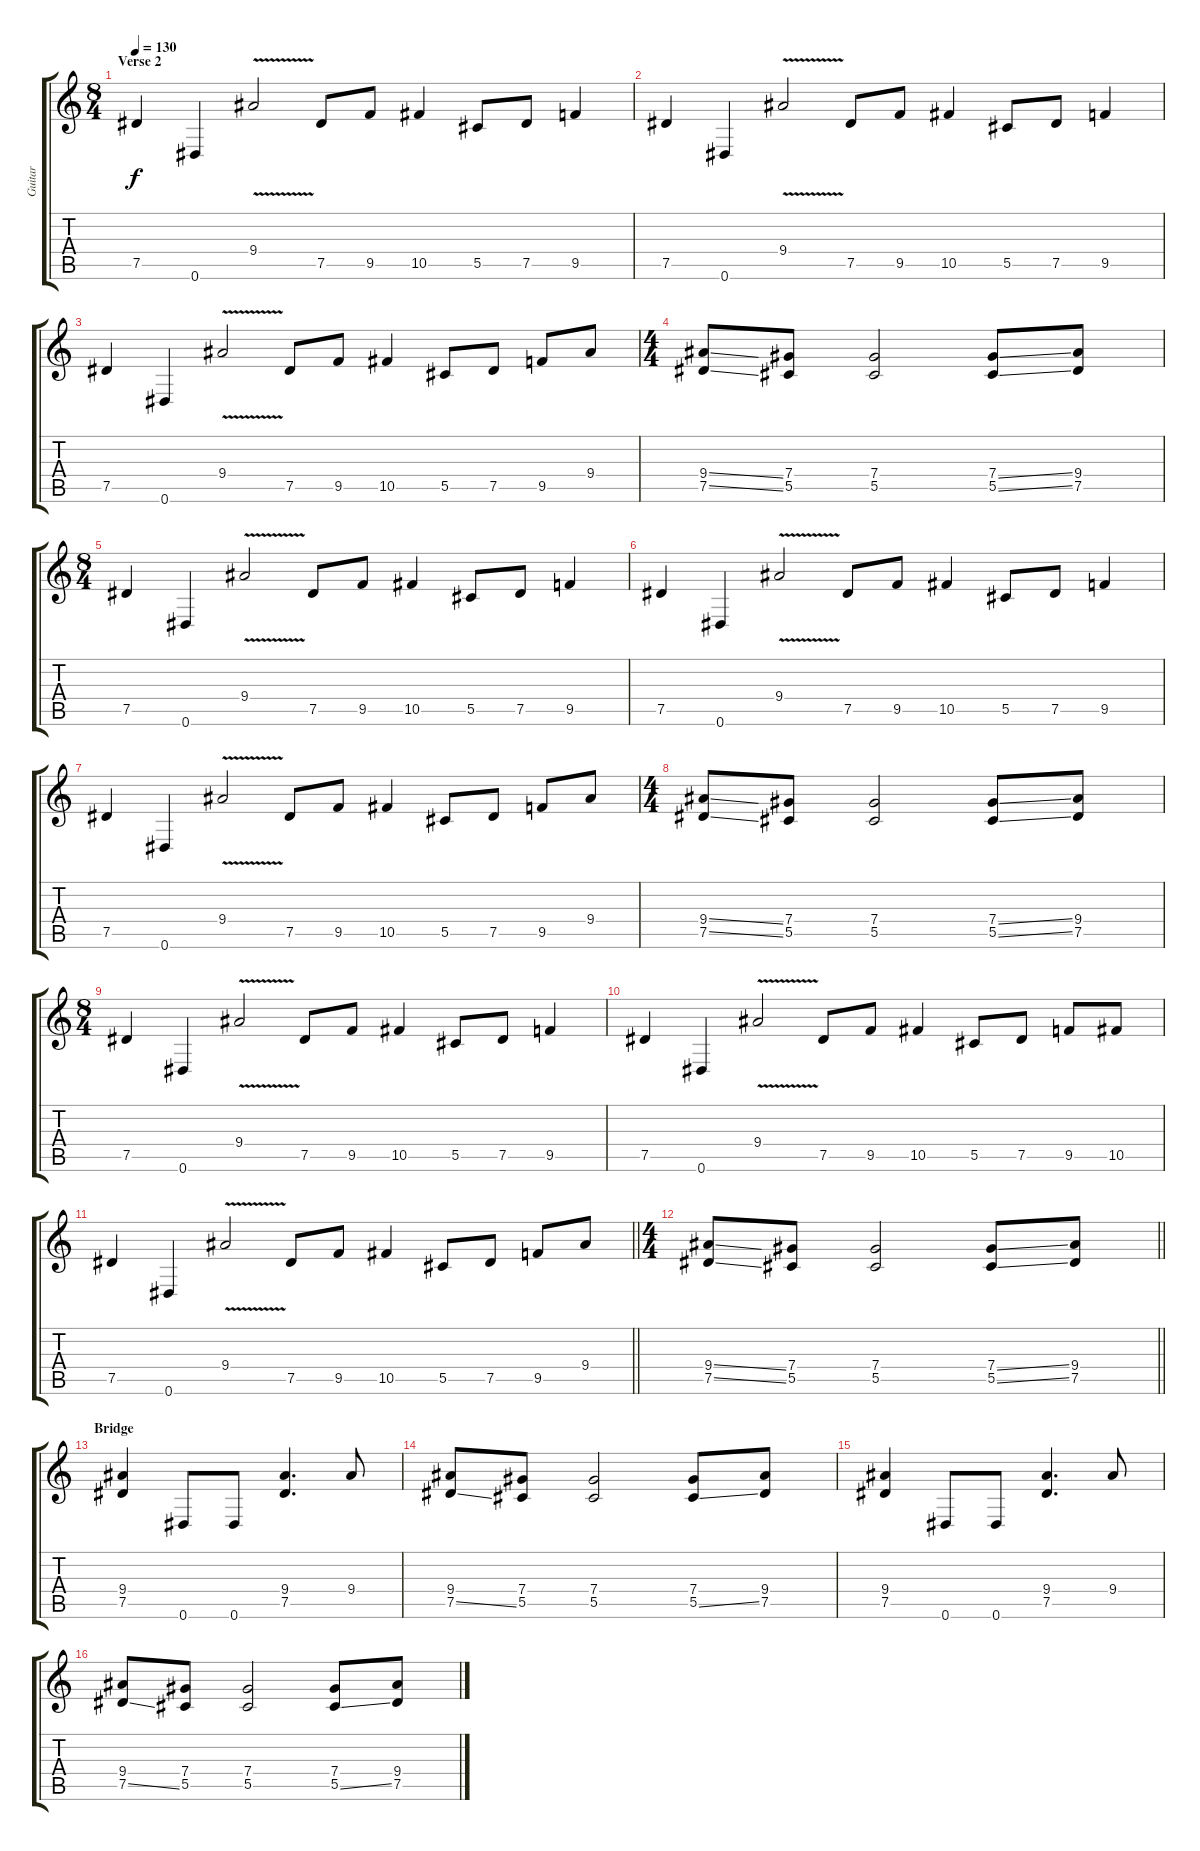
\track ("Guitar" "Guitar") {instrument distortionguitar}
\staff {score tabs}
\tuning (Eb4 Bb3 Gb3 Db3 Ab2 Eb2) {hide}
\ts (8 4)
\section ("" "Verse 2")
\tempo 130
\clef g2
\ks c
7.5.4{dy f} 0.6.4 9.4{v}.2 7.5.8 9.5.8 10.5.4 5.5.8 7.5.8 9.5.4 |
7.5.4 0.6.4 9.4{v}.2 7.5.8 9.5.8 10.5.4 5.5.8 7.5.8 9.5.4 |
7.5.4 0.6.4 9.4{v}.2 7.5.8 9.5.8 10.5.4 5.5.8 7.5.8 9.5.8 9.4.8 |
\ts (4 4)
(9.4{ss} 7.5{ss}).8 (7.4 5.5).8 (7.4 5.5).2 (7.4{ss} 5.5{ss}).8 (9.4 7.5).8 |
\ts (8 4)
7.5.4 0.6.4 9.4{v}.2 7.5.8 9.5.8 10.5.4 5.5.8 7.5.8 9.5.4 |
7.5.4 0.6.4 9.4{v}.2 7.5.8 9.5.8 10.5.4 5.5.8 7.5.8 9.5.4 |
7.5.4 0.6.4 9.4{v}.2 7.5.8 9.5.8 10.5.4 5.5.8 7.5.8 9.5.8 9.4.8 |
\ts (4 4)
(9.4{ss} 7.5{ss}).8 (7.4 5.5).8 (7.4 5.5).2 (7.4{ss} 5.5{ss}).8 (9.4 7.5).8 |
\ts (8 4)
7.5.4 0.6.4 9.4{v}.2 7.5.8 9.5.8 10.5.4 5.5.8 7.5.8 9.5.4 |
7.5.4 0.6.4 9.4{v}.2 7.5.8 9.5.8 10.5.4 5.5.8 7.5.8 9.5.8 10.5.8 |
\barLineRight lightlight
7.5.4 0.6.4 9.4{v}.2 7.5.8 9.5.8 10.5.4 5.5.8 7.5.8 9.5.8 9.4.8 |
\ts (4 4)
\barLineRight lightlight
(9.4{ss} 7.5{ss}).8 (7.4 5.5).8 (7.4 5.5).2 (7.4{ss} 5.5{ss}).8 (9.4 7.5).8 |
\section ("" "Bridge")
(9.4 7.5).4 0.6.8 0.6.8 (9.4 7.5).4{d} 9.4.8 |
(9.4 7.5{ss}).8 (7.4 5.5).8 (7.4 5.5).2 (7.4 5.5{ss}).8 (9.4 7.5).8 |
(9.4 7.5).4 0.6.8 0.6.8 (9.4 7.5).4{d} 9.4.8 |
(9.4 7.5{ss}).8 (7.4 5.5).8 (7.4 5.5).2 (7.4 5.5{ss}).8 (9.4 7.5).8
